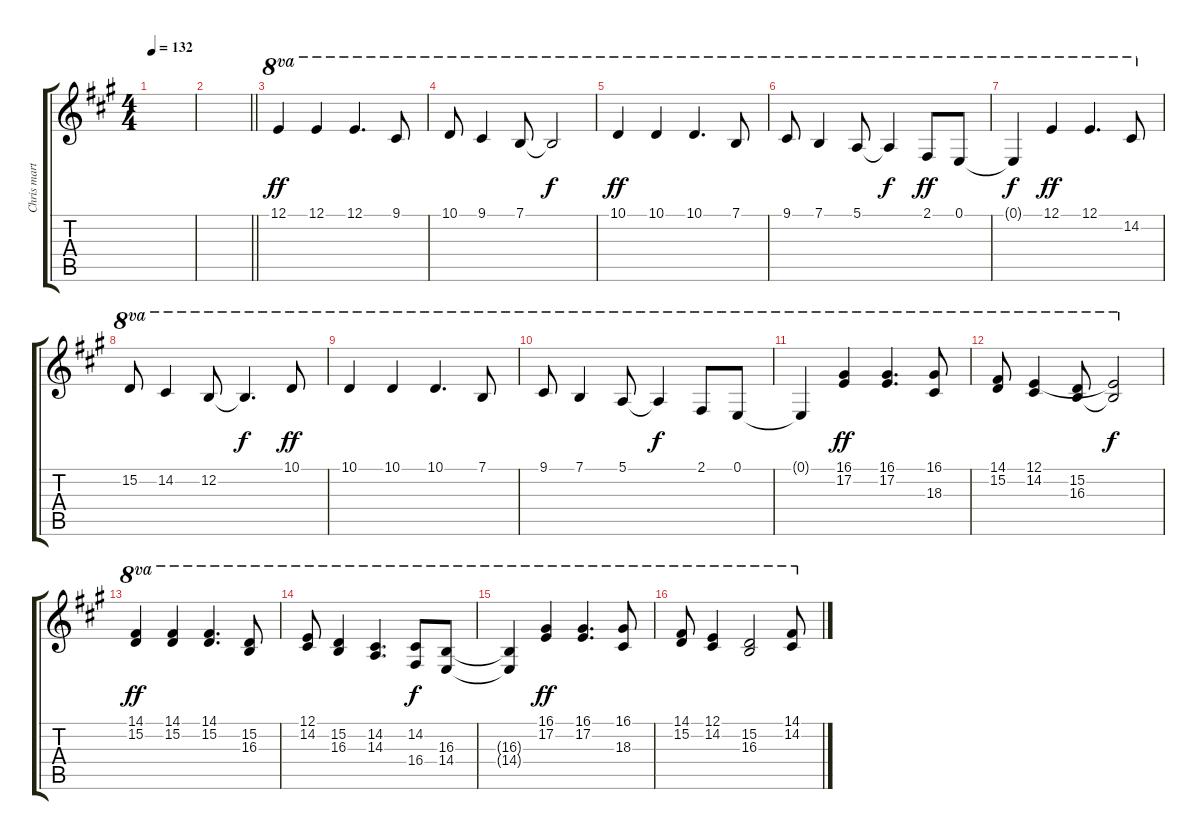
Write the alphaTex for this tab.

\track ("Chris martin-vocals" "Chris mart") {instrument brightacousticpiano}
\staff {score tabs}
\tuning (E4 B3 G3 D3 A2 E2) {hide}
\ts (4 4)
\tempo 132
\clef g2
\ks a
|
\barLineRight lightlight
|
12.1.4{ot 8va dy ff} 12.1.4{ot 8va} 12.1.4{d ot 8va} 9.1.8{ot 8va} |
10.1.8{ot 8va} 9.1.4{ot 8va} 7.1.8{ot 8va} 7.1{t}.2{ot 8va dy f} |
10.1.4{ot 8va dy ff} 10.1.4{ot 8va} 10.1.4{d ot 8va} 7.1.8{ot 8va} |
9.1.8{ot 8va} 7.1.4{ot 8va} 5.1.8{ot 8va} 5.1{t}.4{ot 8va dy f} 2.1.8{ot 8va dy ff} 0.1.8{ot 8va} |
0.1{t}.4{ot 8va dy f} 12.1.4{ot 8va dy ff} 12.1.4{d ot 8va} 14.2.8{ot 8va} |
15.2.8{ot 8va} 14.2.4{ot 8va} 12.2.8{ot 8va} 12.2{t}.4{d ot 8va dy f} 10.1.8{ot 8va dy ff} |
10.1.4{ot 8va} 10.1.4{ot 8va} 10.1.4{d ot 8va} 7.1.8{ot 8va} |
9.1.8{ot 8va} 7.1.4{ot 8va} 5.1.8{ot 8va} 5.1{t}.4{ot 8va dy f} 2.1.8{ot 8va} 0.1.8{ot 8va} |
0.1{t}.4{ot 8va} (16.1 17.2).4{ot 8va dy ff} (16.1 17.2).4{d ot 8va} (16.1 18.3).8{ot 8va} |
(14.1 15.2).8{ot 8va} (12.1 14.2).4{ot 8va} (15.2 16.3).8{ot 8va} (12.1{t} 16.3{t}).2{ot 8va dy f} |
(14.1 15.2).4{ot 8va dy ff} (14.1 15.2).4{ot 8va} (14.1 15.2).4{d ot 8va} (15.2 16.3).8{ot 8va} |
(12.1 14.2).8{ot 8va} (15.2 16.3).4{ot 8va} (14.2 14.3).4{d ot 8va} (14.2 16.4).8{ot 8va dy f} (16.3 14.4).8{ot 8va} |
(16.3{t} 14.4{t}).4{ot 8va} (16.1 17.2).4{ot 8va dy ff} (16.1 17.2).4{d ot 8va} (16.1 18.3).8{ot 8va} |
(14.1 15.2).8{ot 8va} (12.1 14.2).4{ot 8va} (15.2 16.3).2{ot 8va} (14.1 14.2).8{ot 8va}
